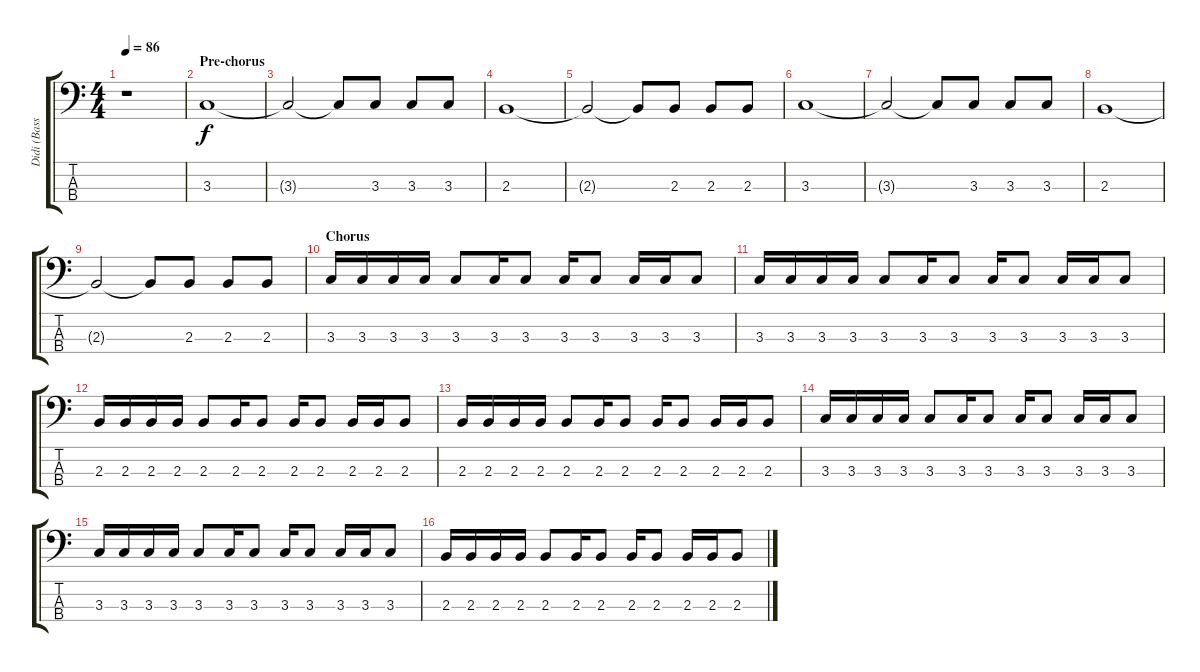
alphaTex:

\track ("Didi (Bass)" "Didi (Bass") {instrument electricbassfinger}
\staff {score tabs}
\tuning (G2 D2 A1 E1) {hide}
\ts (4 4)
\tempo 86
\clef f4
\ks c
r.1{dy f} |
\section ("" "Pre-chorus")
3.3.1 |
3.3{t}.2 3.3{t}.8 3.3.8 3.3.8 3.3.8 |
2.3.1 |
2.3{t}.2 2.3{t}.8 2.3.8 2.3.8 2.3.8 |
3.3.1 |
3.3{t}.2 3.3{t}.8 3.3.8 3.3.8 3.3.8 |
2.3.1 |
2.3{t}.2 2.3{t}.8 2.3.8 2.3.8 2.3.8 |
\section ("" "Chorus")
3.3.16 3.3.16 3.3.16 3.3.16 3.3.8 3.3.16 3.3.8 3.3.16 3.3.8 3.3.16 3.3.16 3.3.8 |
3.3.16 3.3.16 3.3.16 3.3.16 3.3.8 3.3.16 3.3.8 3.3.16 3.3.8 3.3.16 3.3.16 3.3.8 |
2.3.16 2.3.16 2.3.16 2.3.16 2.3.8 2.3.16 2.3.8 2.3.16 2.3.8 2.3.16 2.3.16 2.3.8 |
2.3.16 2.3.16 2.3.16 2.3.16 2.3.8 2.3.16 2.3.8 2.3.16 2.3.8 2.3.16 2.3.16 2.3.8 |
3.3.16 3.3.16 3.3.16 3.3.16 3.3.8 3.3.16 3.3.8 3.3.16 3.3.8 3.3.16 3.3.16 3.3.8 |
3.3.16 3.3.16 3.3.16 3.3.16 3.3.8 3.3.16 3.3.8 3.3.16 3.3.8 3.3.16 3.3.16 3.3.8 |
2.3.16 2.3.16 2.3.16 2.3.16 2.3.8 2.3.16 2.3.8 2.3.16 2.3.8 2.3.16 2.3.16 2.3.8
